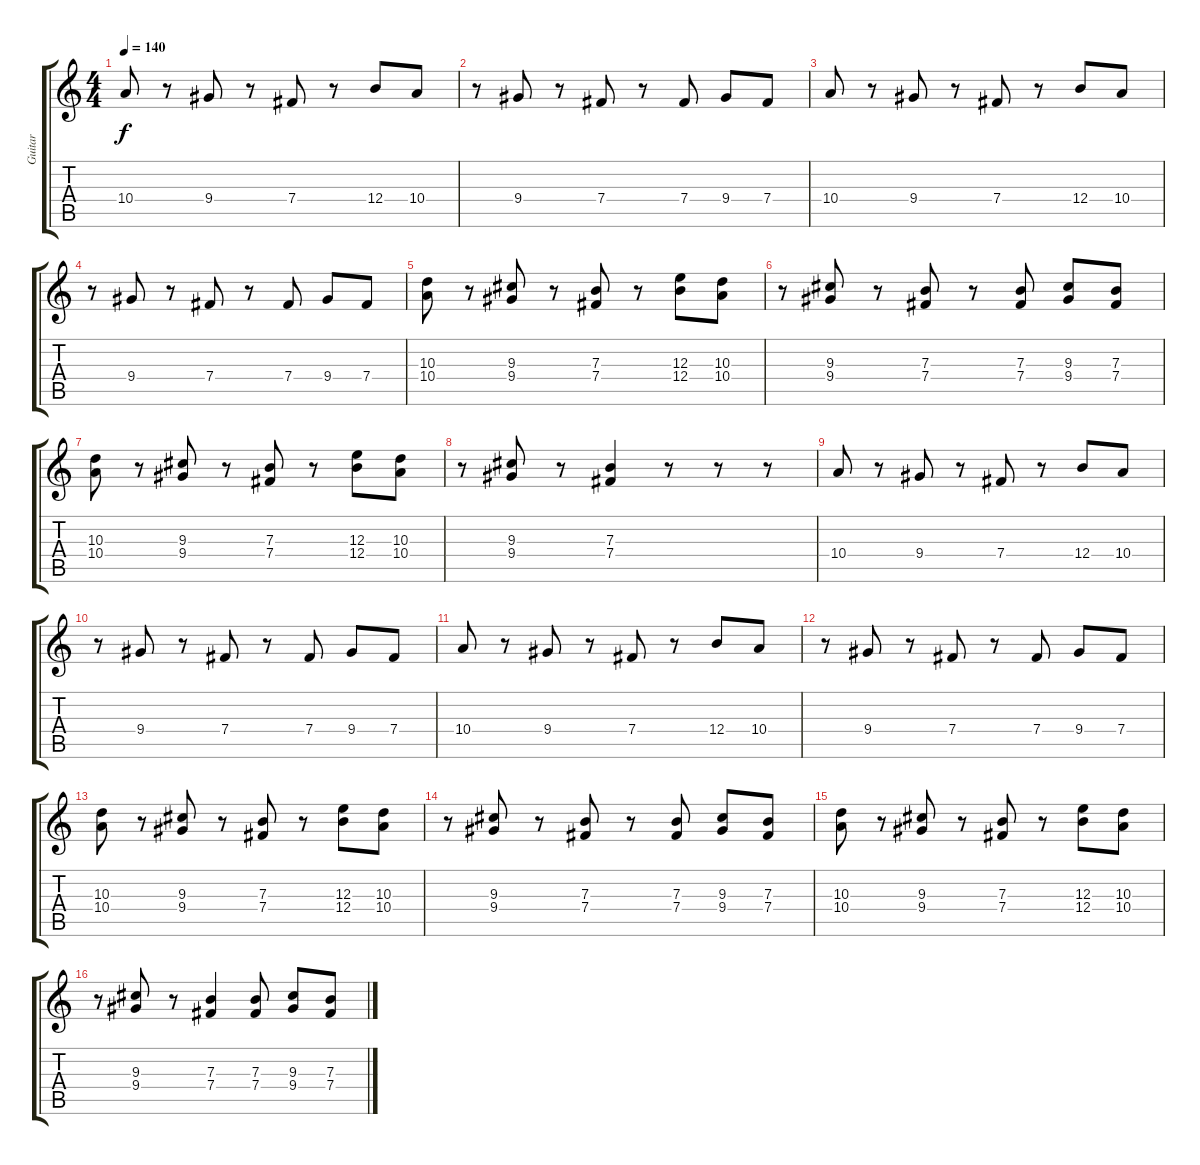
\track ("Guitar" "Guitar") {instrument distortionguitar}
\staff {score tabs}
\tuning (Db4 Ab3 E3 B2 Gb2 B1) {hide}
\ts (4 4)
\tempo 140
\clef g2
\ks c
10.4.8{dy f} r.8 9.4.8 r.8 7.4.8 r.8 12.4.8 10.4.8 |
r.8 9.4.8 r.8 7.4.8 r.8 7.4.8 9.4.8 7.4.8 |
10.4.8 r.8 9.4.8 r.8 7.4.8 r.8 12.4.8 10.4.8 |
r.8 9.4.8 r.8 7.4.8 r.8 7.4.8 9.4.8 7.4.8 |
(10.3 10.4).8 r.8 (9.3 9.4).8 r.8 (7.3 7.4).8 r.8 (12.3 12.4).8 (10.3 10.4).8 |
r.8 (9.3 9.4).8 r.8 (7.3 7.4).8 r.8 (7.3 7.4).8 (9.3 9.4).8 (7.3 7.4).8 |
(10.3 10.4).8 r.8 (9.3 9.4).8 r.8 (7.3 7.4).8 r.8 (12.3 12.4).8 (10.3 10.4).8 |
r.8 (9.3 9.4).8 r.8 (7.3 7.4).4 r.8 r.8 r.8 |
10.4.8 r.8 9.4.8 r.8 7.4.8 r.8 12.4.8 10.4.8 |
r.8 9.4.8 r.8 7.4.8 r.8 7.4.8 9.4.8 7.4.8 |
10.4.8 r.8 9.4.8 r.8 7.4.8 r.8 12.4.8 10.4.8 |
r.8 9.4.8 r.8 7.4.8 r.8 7.4.8 9.4.8 7.4.8 |
(10.3 10.4).8 r.8 (9.3 9.4).8 r.8 (7.3 7.4).8 r.8 (12.3 12.4).8 (10.3 10.4).8 |
r.8 (9.3 9.4).8 r.8 (7.3 7.4).8 r.8 (7.3 7.4).8 (9.3 9.4).8 (7.3 7.4).8 |
(10.3 10.4).8 r.8 (9.3 9.4).8 r.8 (7.3 7.4).8 r.8 (12.3 12.4).8 (10.3 10.4).8 |
r.8 (9.3 9.4).8 r.8 (7.3 7.4).4 (7.3 7.4).8 (9.3 9.4).8 (7.3 7.4).8
